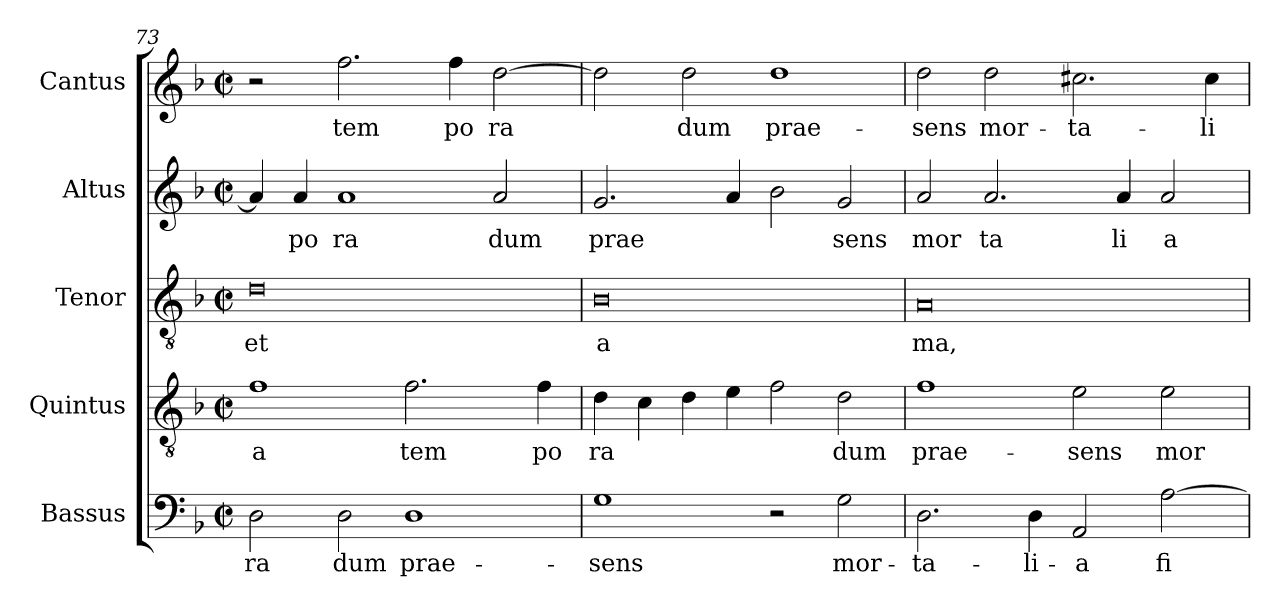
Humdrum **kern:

**kern	**text	**kern	**text	**kern	**text	**kern	**text	**kern	**text
*part5	*part5	*part4	*part4	*part3	*part3	*part2	*part2	*part1	*part1
*staff5	*staff5	*staff4	*staff4	*staff3	*staff3	*staff2	*staff2	*staff1	*staff1
*I"Bassus	*	*I"Quintus	*	*I"Tenor	*	*I"Altus	*	*I"Cantus	*
*clefF4	*	*clefGv2	*	*clefGv2	*	*clefG2	*	*clefG2	*
*k[b-]	*	*k[b-]	*	*k[b-]	*	*k[b-]	*	*k[b-]	*
*F:	*	*F:	*	*F:	*	*F:	*	*F:	*
*M2/2	*	*M2/2	*	*M2/2	*	*M2/2	*	*M2/2	*
*met(c|)	*	*met(c|)	*	*met(c|)	*	*met(c|)	*	*met(c|)	*
=73	=73	=73	=73	=73	=73	=73	=73	=73	=73
!	!LO:LY:b:cj	!	!LO:LY:b:cj	!	!LO:LY:b:cj	!	!	!	!
2D\	-ra	1f	a	0d	et	4a/]	.	2r	.
!	!	!	!	!	!	!	!LO:LY:b:cj	!	!
.	.	.	.	.	.	4a/	po	.	.
!	!LO:LY:b:cj	!	!	!	!	!	!LO:LY:b:cj	!	!LO:LY:b:cj
2D\	dum	.	.	.	.	1a	ra	2.ff\	tem
!	!LO:LY:b:cj	!	!LO:LY:b:cj	!	!	!	!	!	!
1D	prae-	2.f\	tem	.	.	.	.	.	.
!	!	!	!	!	!	!	!	!	!LO:LY:b:cj
.	.	.	.	.	.	.	.	4ff\	po
!	!	!	!	!	!	!	!LO:LY:b:cj	!	!LO:LY:b:cj
.	.	.	.	.	.	2a/	dum	[>2dd\	ra
!	!	!	!LO:LY:b:cj	!	!	!	!	!	!
.	.	4f\	po	.	.	.	.	.	.
!!LO:PB:g=z
=74	=74	=74	=74	=74	=74	=74	=74	=74	=74
!	!LO:LY:b:cj	!	!LO:LY:b:cj	!	!LO:LY:b:cj	!	!LO:LY:b	!	!
1G	-sens	4d\	ra	0B-	a	2.g/	prae	2dd\]	.
.	.	4c\	.	.	.	.	.	.	.
!	!	!	!	!	!	!	!	!	!LO:LY:b:cj
.	.	4d\	.	.	.	.	.	2dd\	dum
.	.	4e\	.	.	.	4a/	.	.	.
!	!	!	!	!	!	!	!	!	!LO:LY:b:cj
2r	.	2f\	.	.	.	2b-\	.	1dd	prae-
!	!LO:LY:b:cj	!	!LO:LY:b:cj	!	!	!	!LO:LY:b:cj	!	!
2G\	mor-	2d\	dum	.	.	2g/	sens	.	.
=75	=75	=75	=75	=75	=75	=75	=75	=75	=75
!	!LO:LY:b:cj	!	!LO:LY:b:cj	!	!LO:LY:b:cj	!	!LO:LY:b:cj	!	!LO:LY:b:cj
2.D\	-ta-	1f	prae-	0A	ma,	2a/	mor	2dd\	-sens
!	!	!	!	!	!	!	!LO:LY:b:cj	!	!LO:LY:b:cj
.	.	.	.	.	.	2.a/	ta	2dd\	mor-
!	!LO:LY:b:cj	!	!	!	!	!	!	!	!
4D\	-li-	.	.	.	.	.	.	.	.
!	!LO:LY:b:cj	!	!LO:LY:b:cj	!	!	!	!	!	!LO:LY:b:cj
2AA/	-a	2e\	-sens	.	.	.	.	2.cc#X\	-ta-
!	!	!	!	!	!	!	!LO:LY:b:cj	!	!
.	.	.	.	.	.	4a/	li	.	.
!	!LO:LY:b:cj	!	!LO:LY:b:cj	!	!	!	!LO:LY:b:cj	!	!
[>2A\	fi-	2e\	mor-	.	.	2a/	a	.	.
!	!	!	!	!	!	!	!	!	!LO:LY:b:cj
.	.	.	.	.	.	.	.	4cc#\	-li-
=	=	=	=	=	=	=	=	=	=
*-	*-	*-	*-	*-	*-	*-	*-	*-	*-
